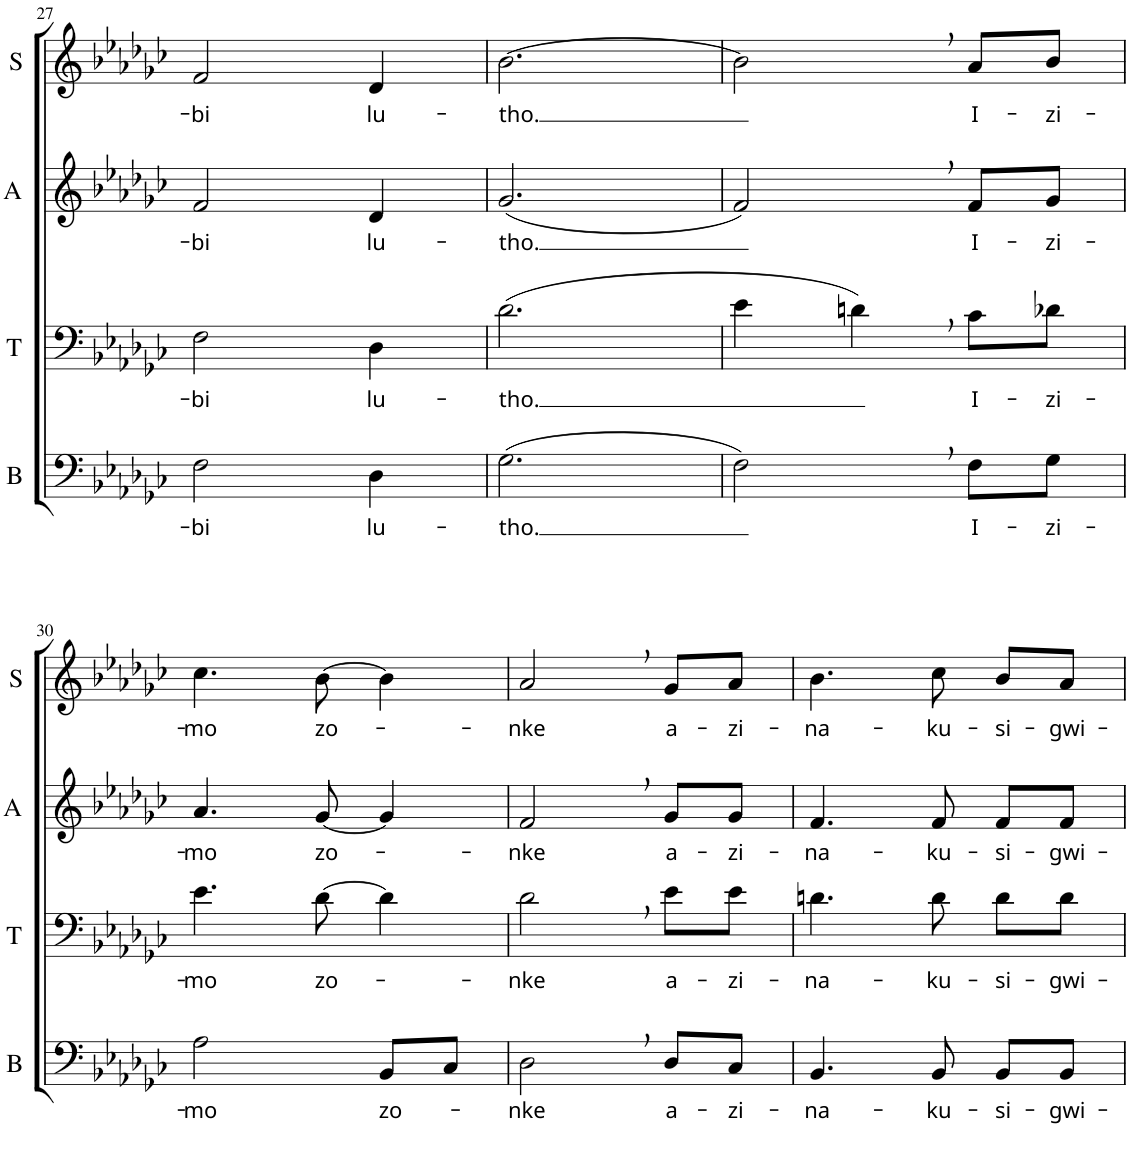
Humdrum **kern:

**kern	**text	**kern	**text	**kern	**text	**kern	**text
*part4	*part4	*part3	*part3	*part2	*part2	*part1	*part1
*staff4	*staff4	*staff3	*staff3	*staff2	*staff2	*staff1	*staff1
*I"Bass	*	*I"Tenor	*	*I"Alto	*	*I"Soprano	*
*I'B	*	*I'T	*	*I'A	*	*I'S	*
!!LO:PB:g=z
*clefF4	*	*clefF4	*	*clefG2	*	*clefG2	*
*k[b-e-a-d-g-c-]	*	*k[b-e-a-d-g-c-]	*	*k[b-e-a-d-g-c-]	*	*k[b-e-a-d-g-c-]	*
*G-:	*	*G-:	*	*G-:	*	*G-:	*
*M3/4	*	*M3/4	*	*M3/4	*	*M3/4	*
=27	=27	=27	=27	=27	=27	=27	=27
!	!LO:LY:b	!	!LO:LY:b	!	!LO:LY:b	!	!LO:LY:b
2F\	-bi	2F\	-bi	2f/	-bi	2f/	-bi
!	!LO:LY:b	!	!LO:LY:b	!	!LO:LY:b	!	!LO:LY:b
4D-\	lu-	4D-\	lu-	4d-/	lu-	4d-/	lu-
=28	=28	=28	=28	=28	=28	=28	=28
!	!LO:LY:b	!	!LO:LY:b	!	!LO:LY:b	!	!LO:LY:b
(2.G-\	-tho.	(2.d-\	-tho.	(2.g-/	-tho.	[2.b-\	-tho.
=29	=29	=29	=29	=29	=29	=29	=29
2F,\)	.	4e-\	.	2f,/)	.	2b-,\]	.
.	.	4dn,\)	.	.	.	.	.
!	!LO:LY:b	!	!LO:LY:b	!	!LO:LY:b	!	!LO:LY:b
8F\L	I-	8c-\L	I-	8f/L	I-	8a-/L	I-
!	!LO:LY:b	!	!LO:LY:b	!	!LO:LY:b	!	!LO:LY:b
8G-\J	-zi-	8d-X\J	-zi-	8g-/J	-zi-	8b-/J	-zi-
!!LO:LB:g=z
=30	=30	=30	=30	=30	=30	=30	=30
!	!LO:LY:b	!	!LO:LY:b	!	!LO:LY:b	!	!LO:LY:b
2A-\	-mo	4.e-\	-mo	4.a-/	-mo	4.cc-\	-mo
!	!	!	!LO:LY:b	!	!LO:LY:b	!	!LO:LY:b
.	.	[8d-\	zo-	[8g-/	zo-	[8b-\	zo-
!	!LO:LY:b	!	!	!	!	!	!
8BB-/L	zo-	4d-\]	.	4g-/]	.	4b-\]	.
8C-/J	.	.	.	.	.	.	.
=31	=31	=31	=31	=31	=31	=31	=31
!	!LO:LY:b	!	!LO:LY:b	!	!LO:LY:b	!	!LO:LY:b
2D-,\	-nke	2d-,\	-nke	2f,/	-nke	2a-,/	-nke
!	!LO:LY:b	!	!LO:LY:b	!	!LO:LY:b	!	!LO:LY:b
8D-/L	a-	8e-\L	a-	8g-/L	a-	8g-/L	a-
!	!LO:LY:b	!	!LO:LY:b	!	!LO:LY:b	!	!LO:LY:b
8C-/J	-zi-	8e-\J	-zi-	8g-/J	-zi-	8a-/J	-zi-
=32	=32	=32	=32	=32	=32	=32	=32
!	!LO:LY:b	!	!LO:LY:b	!	!LO:LY:b	!	!LO:LY:b
4.BB-/	-na-	4.dn\	-na-	4.f/	-na-	4.b-\	-na-
!	!LO:LY:b	!	!LO:LY:b	!	!LO:LY:b	!	!LO:LY:b
8BB-/	-ku-	8d\	-ku-	8f/	-ku-	8cc-\	-ku-
!	!LO:LY:b	!	!LO:LY:b	!	!LO:LY:b	!	!LO:LY:b
8BB-/L	-si-	8d\L	-si-	8f/L	-si-	8b-/L	-si-
!	!LO:LY:b	!	!LO:LY:b	!	!LO:LY:b	!	!LO:LY:b
8BB-/J	-gwi-	8d\J	-gwi-	8f/J	-gwi-	8a-/J	-gwi-
=	=	=	=	=	=	=	=
*-	*-	*-	*-	*-	*-	*-	*-
